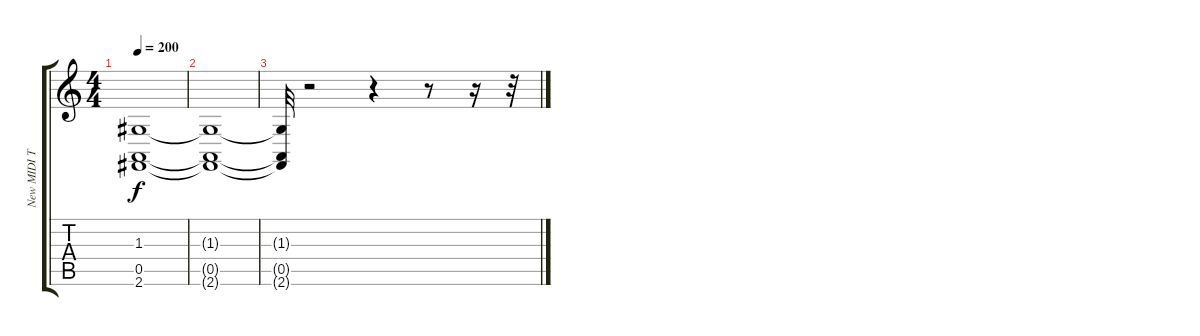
\track ("New MIDI Track" "New MIDI T") {instrument choiraahs}
\staff {score tabs}
\tuning (E4 B3 G3 D3 A2 E2) {hide}
\ts (4 4)
\tempo 200
\clef g2
\ks c
(1.3{t} 0.5{t} 2.6{t}).1{dy f} |
(1.3{t} 0.5{t} 2.6{t}).1 |
(1.3{t} 0.5{t} 2.6{t}).32 r.2 r.4 r.8 r.16 r.32
